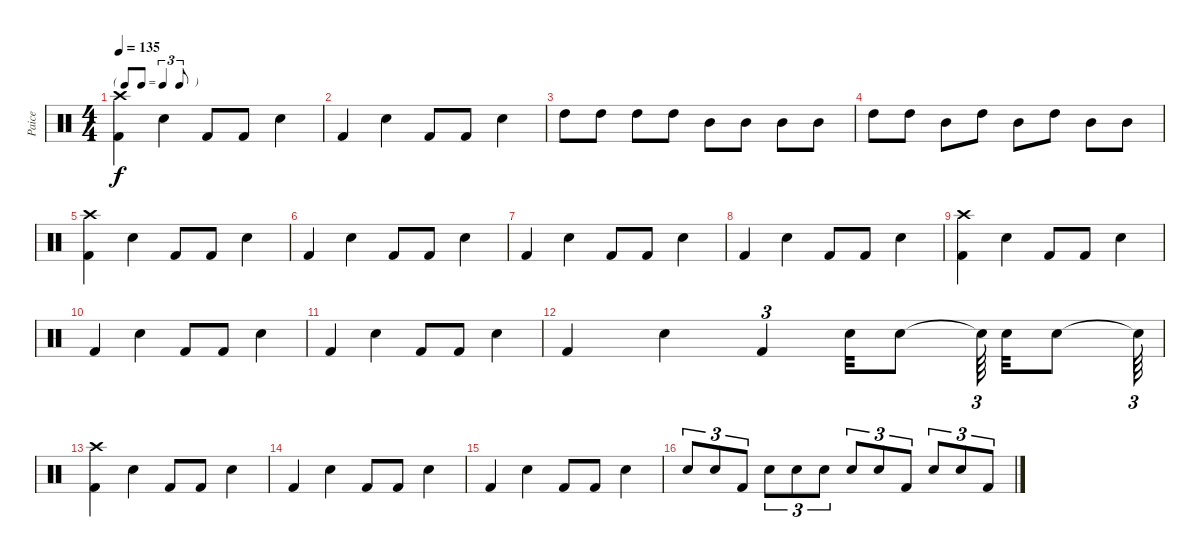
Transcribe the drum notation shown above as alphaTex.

\track ("Paice" "Paice") {instrument percussion}
\staff {score}
\articulation defaults
\ts (4 4)
\tf triplet8th
\tempo 135
\clef neutral
\ks c
("Kick (hit) 2" "Crash high (hit)").4{dy f} "Electric Snare (hit)".4 "Kick (hit) 2".8 "Kick (hit) 2".8 "Electric Snare (hit)".4 |
"Kick (hit) 2".4 "Electric Snare (hit)".4 "Kick (hit) 2".8 "Kick (hit) 2".8 "Electric Snare (hit)".4 |
"High Tom (hit)".8 "High Tom (hit)".8 "High Tom (hit)".8 "High Tom (hit)".8 "Mid Tom (hit)".8 "Mid Tom (hit)".8 "Mid Tom (hit)".8 "Mid Tom (hit)".8 |
"High Tom (hit)".8 "High Tom (hit)".8 "Mid Tom (hit)".8 "High Tom (hit)".8 "Mid Tom (hit)".8 "High Tom (hit)".8 "Mid Tom (hit)".8 "Mid Tom (hit)".8 |
("Kick (hit) 2" "Crash high (hit)").4 "Electric Snare (hit)".4 "Kick (hit) 2".8 "Kick (hit) 2".8 "Electric Snare (hit)".4 |
"Kick (hit) 2".4 "Electric Snare (hit)".4 "Kick (hit) 2".8 "Kick (hit) 2".8 "Electric Snare (hit)".4 |
"Kick (hit) 2".4 "Electric Snare (hit)".4 "Kick (hit) 2".8 "Kick (hit) 2".8 "Electric Snare (hit)".4 |
"Kick (hit) 2".4 "Electric Snare (hit)".4 "Kick (hit) 2".8 "Kick (hit) 2".8 "Electric Snare (hit)".4 |
("Kick (hit) 2" "Crash high (hit)").4 "Electric Snare (hit)".4 "Kick (hit) 2".8 "Kick (hit) 2".8 "Electric Snare (hit)".4 |
"Kick (hit) 2".4 "Electric Snare (hit)".4 "Kick (hit) 2".8 "Kick (hit) 2".8 "Electric Snare (hit)".4 |
"Kick (hit) 2".4 "Electric Snare (hit)".4 "Kick (hit) 2".8 "Kick (hit) 2".8 "Electric Snare (hit)".4 |
"Kick (hit) 2".4 "Electric Snare (hit)".4 "Kick (hit) 2".4{tu (3 2)} "Electric Snare (hit)".32 "Electric Snare (hit)".8 "Electric Snare (hit)"{t}.64{tu (3 2)} "Electric Snare (hit)".32 "Electric Snare (hit)".8 "Electric Snare (hit)"{t}.64{tu (3 2)} |
("Kick (hit) 2" "Crash high (hit)").4 "Electric Snare (hit)".4 "Kick (hit) 2".8 "Kick (hit) 2".8 "Electric Snare (hit)".4 |
"Kick (hit) 2".4 "Electric Snare (hit)".4 "Kick (hit) 2".8 "Kick (hit) 2".8 "Electric Snare (hit)".4 |
"Kick (hit) 2".4 "Electric Snare (hit)".4 "Kick (hit) 2".8 "Kick (hit) 2".8 "Electric Snare (hit)".4 |
"Electric Snare (hit)".8{tu (3 2)} "Electric Snare (hit)".8{tu (3 2)} "Kick (hit) 2".8{tu (3 2)} "Electric Snare (hit)".8{tu (3 2)} "Electric Snare (hit)".8{tu (3 2)} "Electric Snare (hit)".8{tu (3 2)} "Electric Snare (hit)".8{tu (3 2)} "Electric Snare (hit)".8{tu (3 2)} "Kick (hit) 2".8{tu (3 2)} "Electric Snare (hit)".8{tu (3 2)} "Electric Snare (hit)".8{tu (3 2)} "Kick (hit) 2".8{tu (3 2)}
